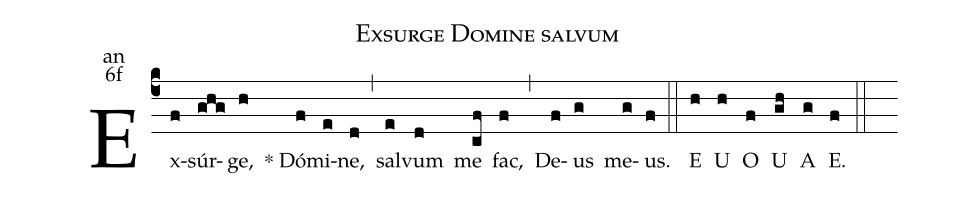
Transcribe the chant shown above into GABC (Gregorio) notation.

name:Exsurge Domine salvum;
office-part:an;
mode:6f;
%%
(c4) Ex(f)súr(ghg)ge,(h) <sp>*</sp> Dó(f)mi(e)ne,(d) (,) sal(e)vum(d) me(cf) fac,(f) (,) De(f)us(g) me(g)us.(f) (::) <eu>E(h) U(h) O(f) U(gh) A(g) E.(f) </eu>(::)
